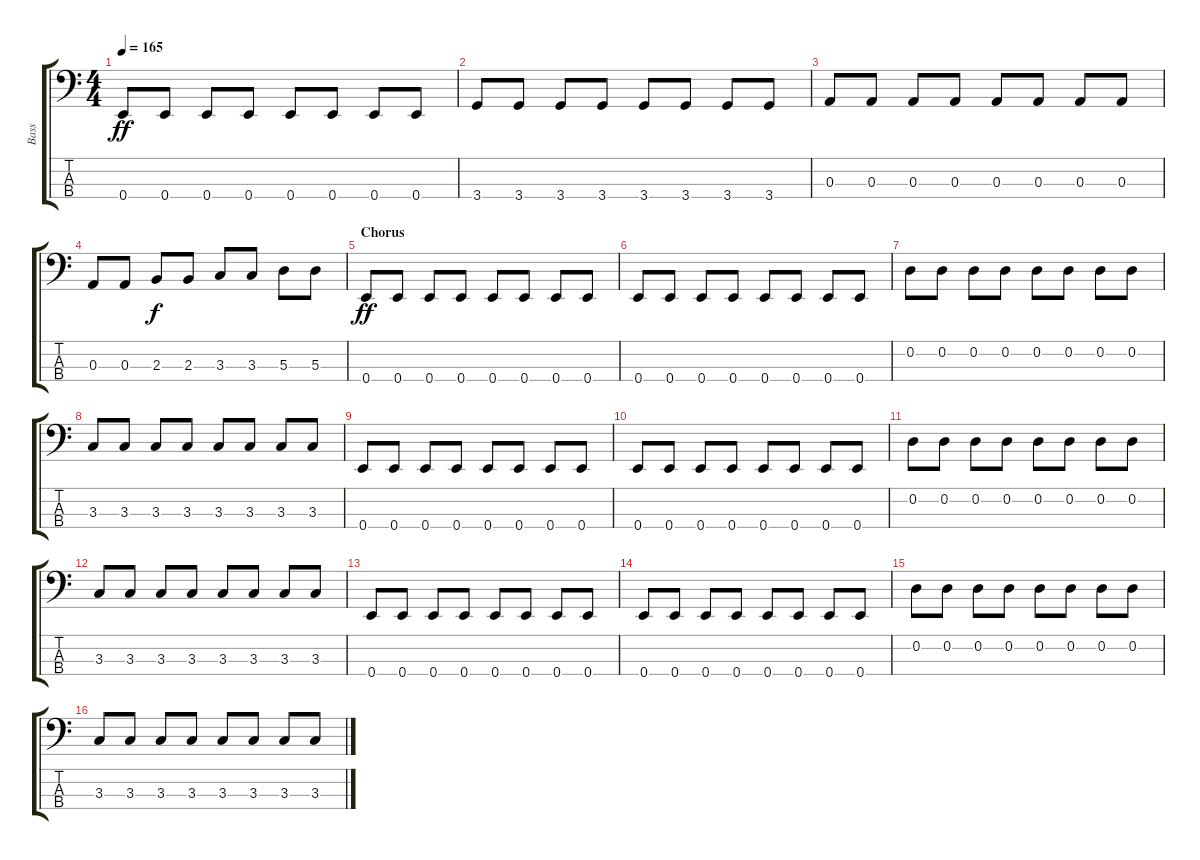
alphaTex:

\track ("Bass" "Bass") {instrument electricbassfinger}
\staff {score tabs}
\tuning (G2 D2 A1 E1) {hide}
\ts (4 4)
\tempo 165
\clef f4
\ks c
0.4.8{dy ff} 0.4.8 0.4.8 0.4.8 0.4.8 0.4.8 0.4.8 0.4.8 |
3.4.8 3.4.8 3.4.8 3.4.8 3.4.8 3.4.8 3.4.8 3.4.8 |
0.3.8 0.3.8 0.3.8 0.3.8 0.3.8 0.3.8 0.3.8 0.3.8 |
0.3.8 0.3.8 2.3.8{dy f} 2.3.8 3.3.8 3.3.8 5.3.8 5.3.8 |
\section ("" "Chorus")
0.4.8{dy ff} 0.4.8 0.4.8 0.4.8 0.4.8 0.4.8 0.4.8 0.4.8 |
0.4.8 0.4.8 0.4.8 0.4.8 0.4.8 0.4.8 0.4.8 0.4.8 |
0.2.8 0.2.8 0.2.8 0.2.8 0.2.8 0.2.8 0.2.8 0.2.8 |
3.3.8 3.3.8 3.3.8 3.3.8 3.3.8 3.3.8 3.3.8 3.3.8 |
0.4.8 0.4.8 0.4.8 0.4.8 0.4.8 0.4.8 0.4.8 0.4.8 |
0.4.8 0.4.8 0.4.8 0.4.8 0.4.8 0.4.8 0.4.8 0.4.8 |
0.2.8 0.2.8 0.2.8 0.2.8 0.2.8 0.2.8 0.2.8 0.2.8 |
3.3.8 3.3.8 3.3.8 3.3.8 3.3.8 3.3.8 3.3.8 3.3.8 |
0.4.8 0.4.8 0.4.8 0.4.8 0.4.8 0.4.8 0.4.8 0.4.8 |
0.4.8 0.4.8 0.4.8 0.4.8 0.4.8 0.4.8 0.4.8 0.4.8 |
0.2.8 0.2.8 0.2.8 0.2.8 0.2.8 0.2.8 0.2.8 0.2.8 |
3.3.8 3.3.8 3.3.8 3.3.8 3.3.8 3.3.8 3.3.8 3.3.8
